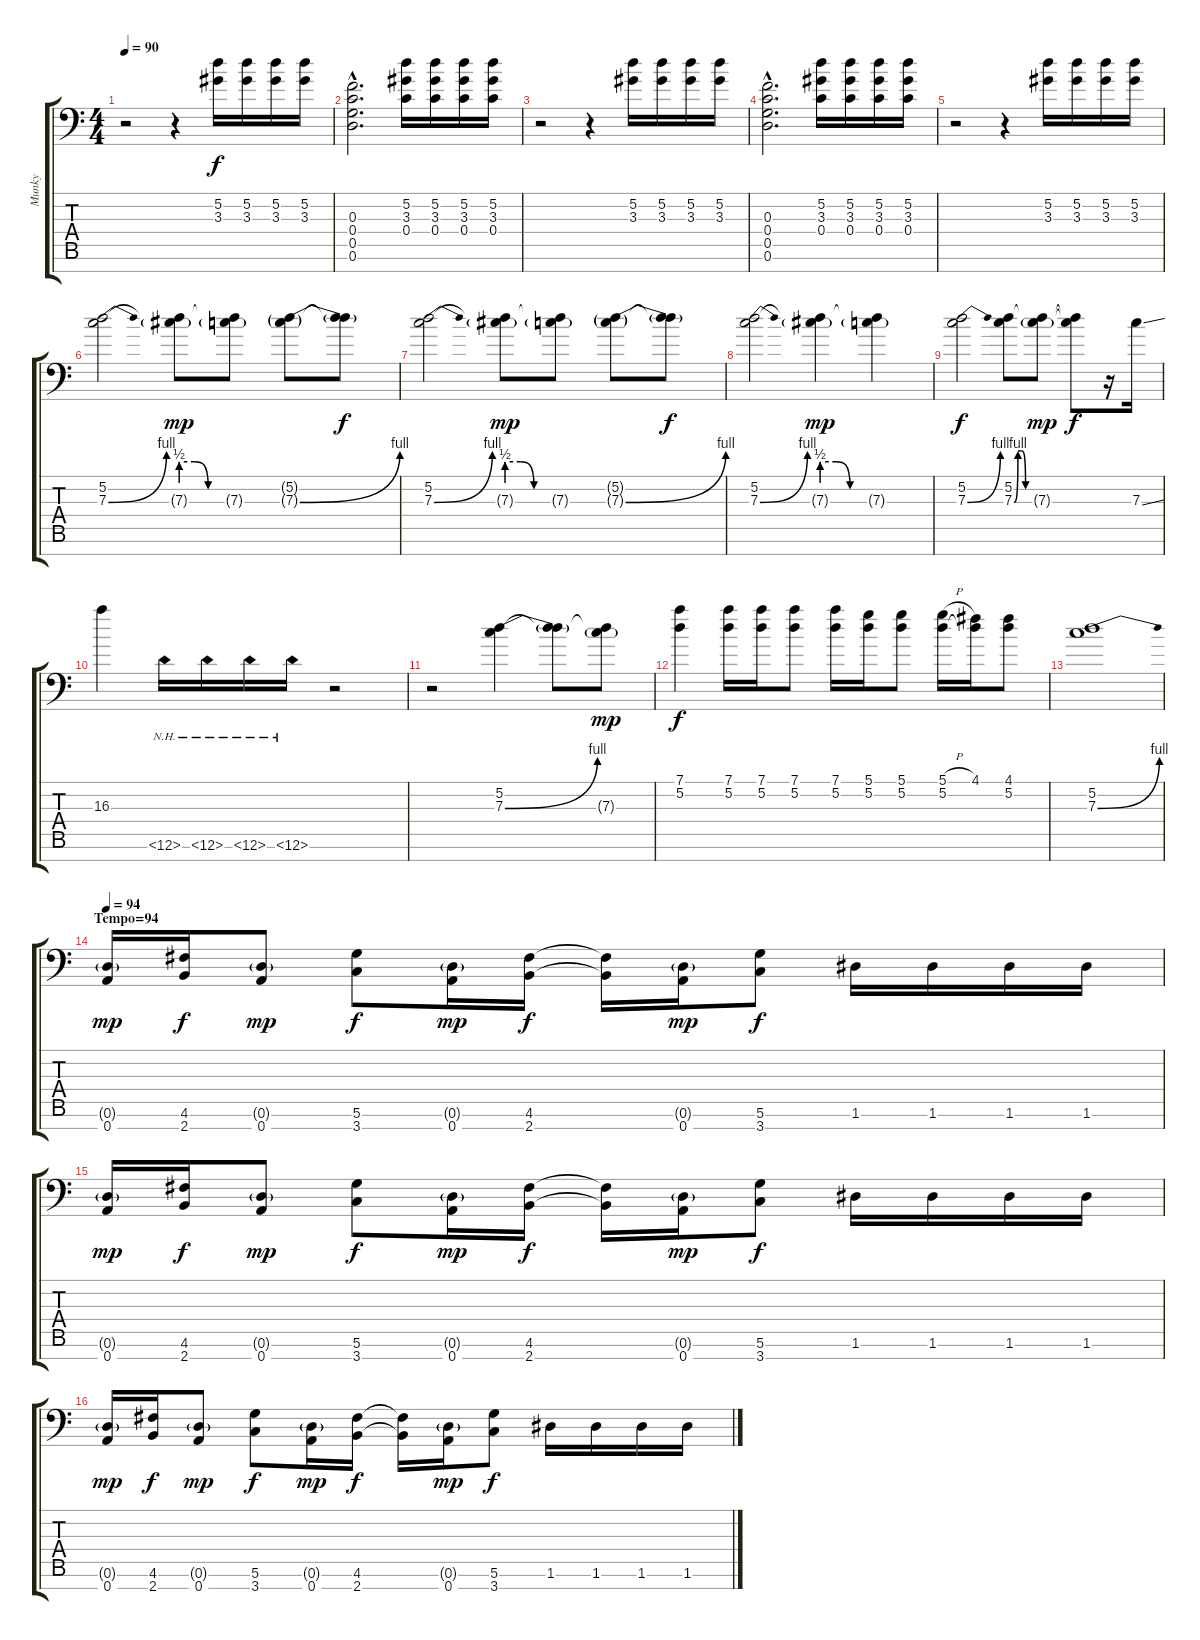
\track ("Munky" "Munky") {instrument distortionguitar}
\staff {score tabs}
\tuning (D4 A3 F3 C3 G2 D2 A1) {hide}
\ts (4 4)
\tempo 90
\clef f4
\ks c
r.2{dy f} r.4 (5.2 3.3).16 (5.2 3.3).16 (5.2 3.3).16 (5.2 3.3).16 |
(0.3{hac} 0.4{hac} 0.5{hac} 0.6{hac}).2{d} (5.2 3.3 0.4).16 (5.2 3.3 0.4).16 (5.2 3.3 0.4).16 (5.2 3.3 0.4).16 |
r.2 r.4 (5.2 3.3).16 (5.2 3.3).16 (5.2 3.3).16 (5.2 3.3).16 |
(0.3{hac} 0.4{hac} 0.5{hac} 0.6{hac}).2{d} (5.2 3.3 0.4).16 (5.2 3.3 0.4).16 (5.2 3.3 0.4).16 (5.2 3.3 0.4).16 |
r.2 r.4 (5.2 3.3).16 (5.2 3.3).16 (5.2 3.3).16 (5.2 3.3).16 |
(5.2 7.3{be (bend 0 0 60 4)}).2{volume 10} (5.2{t} 7.3{be (custom 0 2 20 2 40 0 60 0) g}).8{dy mp} (5.2{t} 7.3{g}).8 (5.2{g} 7.3{be (bend 0 0 60 4) g}).8 (5.2{t} 7.3{t}).8{dy f} |
(5.2 7.3{be (bend 0 0 60 4)}).2{volume 10} (5.2{t} 7.3{be (custom 0 2 20 2 40 0 60 0) g}).8{dy mp} (5.2{t} 7.3{g}).8 (5.2{g} 7.3{be (bend 0 0 60 4) g}).8 (5.2{t} 7.3{t}).8{dy f} |
(5.2 7.3{be (bend 0 0 60 4)}).2{volume 10} (5.2{t} 7.3{be (custom 0 2 20 2 40 0 60 0) g}).4{dy mp} (5.2{t} 7.3{g}).4 |
(5.2 7.3{be (bend 0 0 60 4)}).2{dy f volume 10} (5.2 7.3{be (custom 0 0 15 4 30 4 45 0 60 0)}).8 (5.2{t} 7.3{g}).8{dy mp} (5.2{t} 7.3{t}).8{dy f} r.16 7.3{ss}.16 |
16.3.4{volume 10} 12.6{nh}.16 12.6{nh}.16 12.6{nh}.16 12.6{nh}.16 r.2 |
r.2{volume 10} (5.2 7.3{be (bend 0 0 60 4)}).4 (5.2{t} 7.3{t}).8 (5.2{t} 7.3{g}).8{dy mp} |
(7.1 5.2).4{dy f volume 10} (7.1 5.2).16 (7.1 5.2).16 (7.1 5.2).8 (7.1 5.2).16 (5.1 5.2).16 (5.1 5.2).8 (5.1{h} 5.2).16 (4.1 5.2{t}).16 (4.1 5.2).8 |
(5.2 7.3{be (bend 0 0 60 4)}).1{volume 10} |
\section ("" "Tempo=94")
\tempo 94
(0.6{g} 0.7).16{dy mp volume 12} (4.6 2.7).16{dy f} (0.6{g} 0.7).8{dy mp} (5.6 3.7).8{dy f} (0.6{g} 0.7).16{dy mp} (4.6 2.7).16{dy f} (4.6{t} 2.7{t}).16 (0.6{g} 0.7).16{dy mp} (5.6 3.7).8{dy f} 1.6.16 1.6.16 1.6.16 1.6.16 |
(0.6{g} 0.7).16{dy mp} (4.6 2.7).16{dy f} (0.6{g} 0.7).8{dy mp} (5.6 3.7).8{dy f} (0.6{g} 0.7).16{dy mp} (4.6 2.7).16{dy f} (4.6{t} 2.7{t}).16 (0.6{g} 0.7).16{dy mp} (5.6 3.7).8{dy f} 1.6.16 1.6.16 1.6.16 1.6.16 |
(0.6{g} 0.7).16{dy mp} (4.6 2.7).16{dy f} (0.6{g} 0.7).8{dy mp} (5.6 3.7).8{dy f} (0.6{g} 0.7).16{dy mp} (4.6 2.7).16{dy f} (4.6{t} 2.7{t}).16 (0.6{g} 0.7).16{dy mp} (5.6 3.7).8{dy f} 1.6.16 1.6.16 1.6.16 1.6.16
